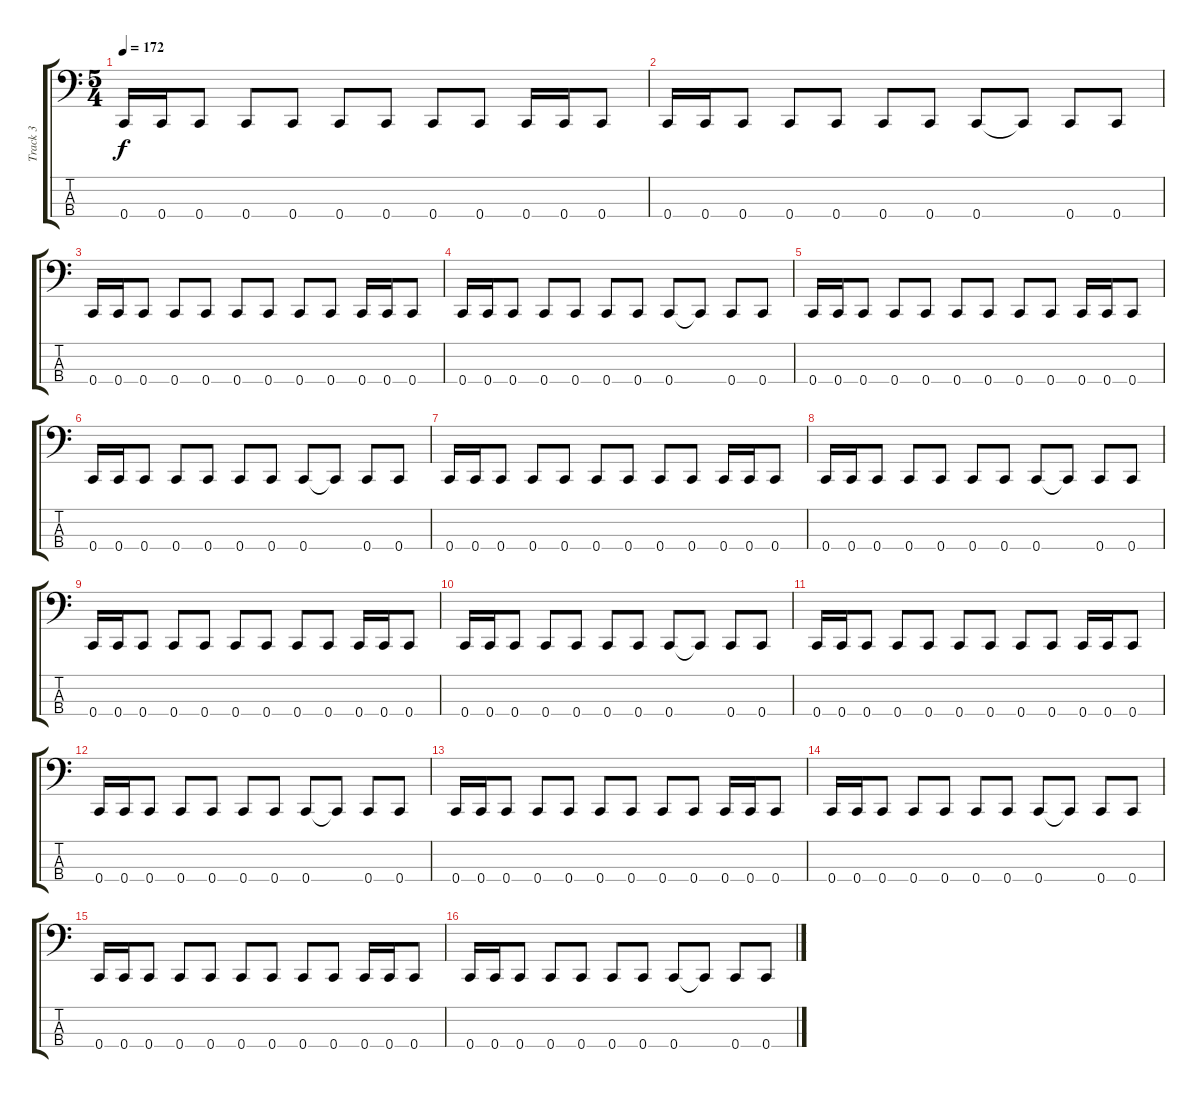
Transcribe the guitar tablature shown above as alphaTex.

\track ("Track 3" "Track 3") {instrument electricbasspick}
\staff {score tabs}
\tuning (F2 C2 G1 C1) {hide}
\ts (5 4)
\tempo 172
\clef f4
\ks c
0.4.16{dy f} 0.4.16 0.4.8 0.4.8 0.4.8 0.4.8 0.4.8 0.4.8 0.4.8 0.4.16 0.4.16 0.4.8 |
0.4.16 0.4.16 0.4.8 0.4.8 0.4.8 0.4.8 0.4.8 0.4.8 0.4{t}.8 0.4.8 0.4.8 |
0.4.16 0.4.16 0.4.8 0.4.8 0.4.8 0.4.8 0.4.8 0.4.8 0.4.8 0.4.16 0.4.16 0.4.8 |
0.4.16 0.4.16 0.4.8 0.4.8 0.4.8 0.4.8 0.4.8 0.4.8 0.4{t}.8 0.4.8 0.4.8 |
0.4.16 0.4.16 0.4.8 0.4.8 0.4.8 0.4.8 0.4.8 0.4.8 0.4.8 0.4.16 0.4.16 0.4.8 |
0.4.16 0.4.16 0.4.8 0.4.8 0.4.8 0.4.8 0.4.8 0.4.8 0.4{t}.8 0.4.8 0.4.8 |
0.4.16 0.4.16 0.4.8 0.4.8 0.4.8 0.4.8 0.4.8 0.4.8 0.4.8 0.4.16 0.4.16 0.4.8 |
0.4.16 0.4.16 0.4.8 0.4.8 0.4.8 0.4.8 0.4.8 0.4.8 0.4{t}.8 0.4.8 0.4.8 |
0.4.16 0.4.16 0.4.8 0.4.8 0.4.8 0.4.8 0.4.8 0.4.8 0.4.8 0.4.16 0.4.16 0.4.8 |
0.4.16 0.4.16 0.4.8 0.4.8 0.4.8 0.4.8 0.4.8 0.4.8 0.4{t}.8 0.4.8 0.4.8 |
0.4.16 0.4.16 0.4.8 0.4.8 0.4.8 0.4.8 0.4.8 0.4.8 0.4.8 0.4.16 0.4.16 0.4.8 |
0.4.16 0.4.16 0.4.8 0.4.8 0.4.8 0.4.8 0.4.8 0.4.8 0.4{t}.8 0.4.8 0.4.8 |
0.4.16 0.4.16 0.4.8 0.4.8 0.4.8 0.4.8 0.4.8 0.4.8 0.4.8 0.4.16 0.4.16 0.4.8 |
0.4.16 0.4.16 0.4.8 0.4.8 0.4.8 0.4.8 0.4.8 0.4.8 0.4{t}.8 0.4.8 0.4.8 |
0.4.16 0.4.16 0.4.8 0.4.8 0.4.8 0.4.8 0.4.8 0.4.8 0.4.8 0.4.16 0.4.16 0.4.8 |
0.4.16 0.4.16 0.4.8 0.4.8 0.4.8 0.4.8 0.4.8 0.4.8 0.4{t}.8 0.4.8 0.4.8
